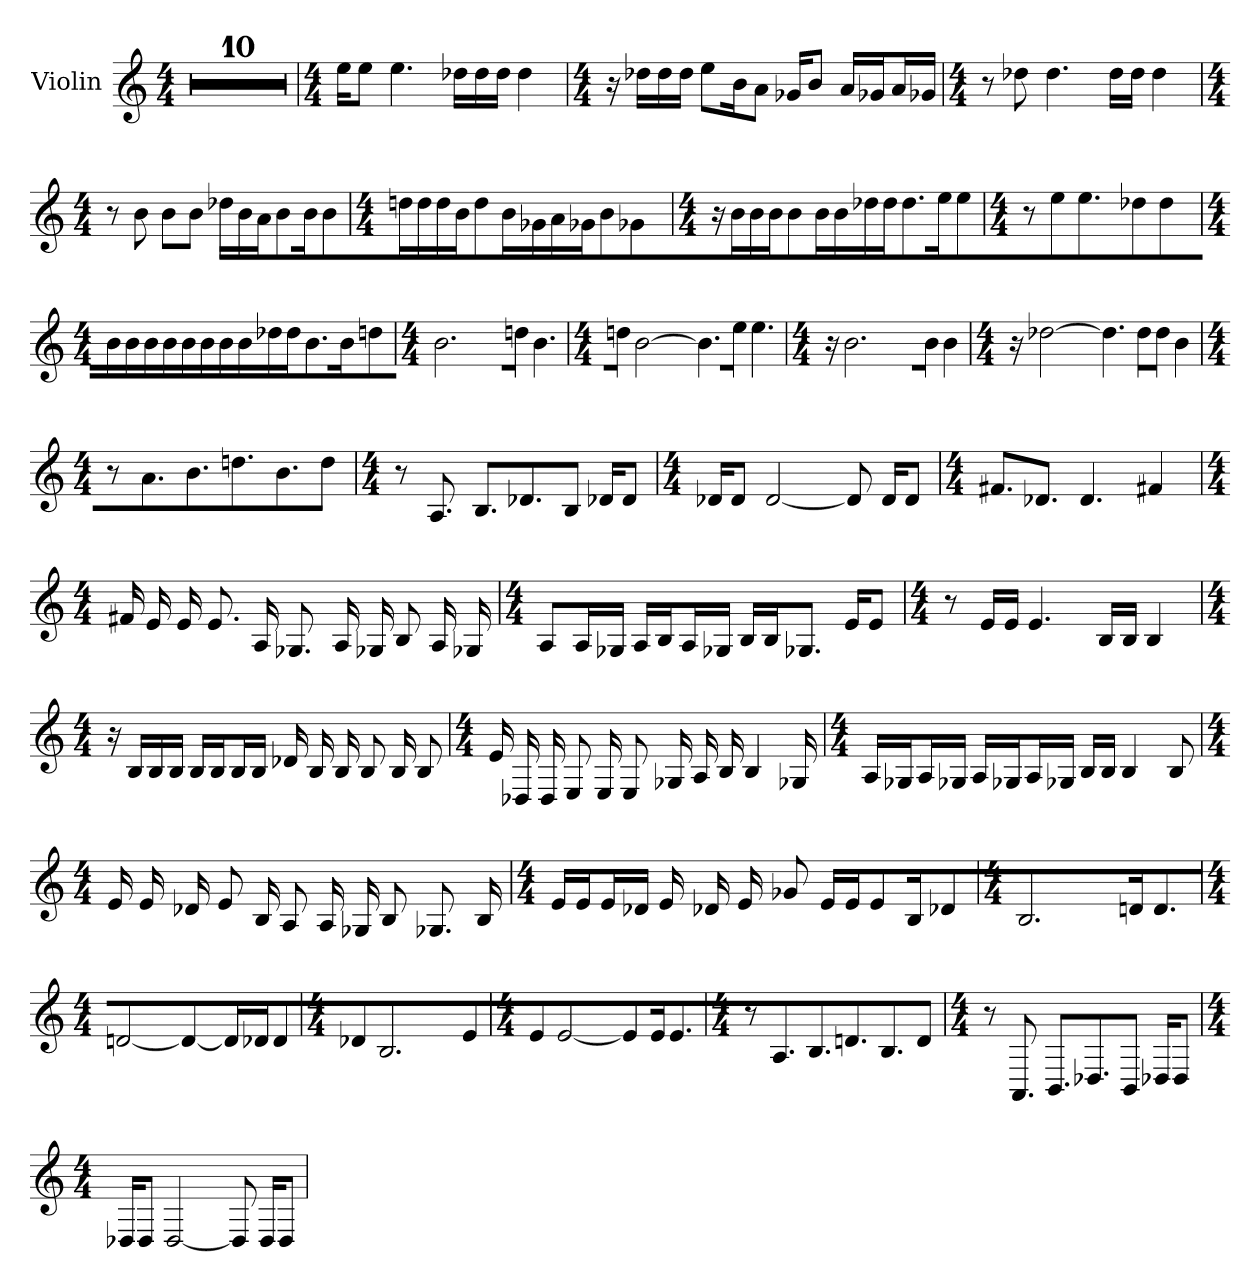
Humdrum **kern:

**kern
*part1
*staff1
*I"Violin
*I'Vln
*M4/4
=
1r
=
*M4/4
1r
=
*M4/4
1r
=
*M4/4
1r
=
*M4/4
1r
=
*M4/4
1r
=
*M4/4
1r
=
*M4/4
1r
=
*M4/4
1r
=
*M4/4
1r
=
*M4/4
16eeKL
8eeJ
4.ee
16dd-XLL
16dd-
16dd-JJ
4dd-
=
*M4/4
16r
16dd-XLL
16dd-
16dd-JJ
8eeL
16bK
8aJ
16g-XKL
8bJ
16aLL
16g-XJ
16aL
16g-XJJ
=
*M4/4
8r
8dd-X
4.dd-
16dd-LL
16dd-JJ
4dd-
=
*M4/4
8r
8b
8bL
8bJ
16dd-XLL
16bJ
16aL
8bJ
16bKL
8bJ
=
*M4/4
16ddnLL
16ddJ
16ddL
16bJJ
8ddL
16bL
16g-XJJ
16aLL
16g-XJ
8bJ
4g-X
=
*M4/4
16r
16bLL
16b
16bJJ
8bL
16bL
16bJJ
16dd-XLL
16dd-J
8.dd-J
16eeKL
8eeJ
=
*M4/4
8r
8ee
4.ee
8dd-X
4dd-
=
*M4/4
16bLL
16bJ
16bL
16bJJ
16bLL
16bJ
16bL
16bJJ
16dd-XLL
16dd-J
8.bJ
16bKL
8ddnJ
=
*M4/4
2.b
16ddnKL
8.bJ
=
*M4/4
16ddn
[2b
8.b]
16eeKL
8.eeJ
=
*M4/4
16r
2.b
16bKL
8bJ
=
*M4/4
16r
[2dd-X
8.dd-]
16dd-LL
16dd-J
8bJ
=
*M4/4
8r
8.a
8.bL
8.ddn
8.bJ
8ddJ
=
*M4/4
8r
8.A
8.BL
8.d-X
8BJ
16d-XKL
8d-J
=
*M4/4
16d-XKL
8d-J
[2d-
8d-]
16d-KL
8d-J
=
*M4/4
8.f#XL
8.d-XJ
4.d-
4f#X
=
*M4/4
16f#XLL
16eJ
16eL
8.eJ
16AKL
8.G-XJ
16ALL
16G-XJJ
8BL
16AL
16G-XJJ
=
*M4/4
8AL
16AL
16G-XJJ
16ALL
16BJ
16AL
16G-XJJ
16BLL
16BJ
8.G-XJ
16eKL
8eJ
=
*M4/4
8r
16eLL
16eJJ
4.e
16BLL
16BJJ
4B
=
*M4/4
16r
16BLL
16B
16BJJ
16BLL
16BJ
16BL
16BJJ
16d-XLL
16BJ
16BL
8BJ
16BKL
8BJ
=
*M4/4
16eLL
16D-XJ
16D-L
8EJ
16EKL
8EJ
16G-XLL
16A
16BJJ
4B
16G-X
=
*M4/4
16ALL
16G-XJ
16AL
16G-XJJ
16ALL
16G-XJ
16AL
16G-XJJ
16BLL
16BJJ
4B
8B
=
*M4/4
16eLL
16eJ
16d-XL
8eJ
16BKL
8AJ
16ALL
16G-XJ
8BJ
8.G-XL
16BJk
=
*M4/4
16eLL
16eJ
16eL
16d-XJJ
16eLL
16d-XJ
16eL
8g-XJ
16eLL
16e
8eJ
16BKL
8d-XJ
=
*M4/4
2.B
16dnKL
8.dJ
=
*M4/4
[2dn
4d_
16d]
16d-XKL
8d-J
=
*M4/4
8d-X
2.B
8e
=
*M4/4
8e
[2e
8e]
16eKL
8.eJ
=
*M4/4
8r
8.A
8.BL
8.dn
8.BJ
8dJ
=
*M4/4
8r
8.AA
8.BBL
8.D-X
8BBJ
16D-XKL
8D-J
=
*M4/4
16D-XKL
8D-J
[2D-
8D-]
16D-KL
8D-J
=
*-
